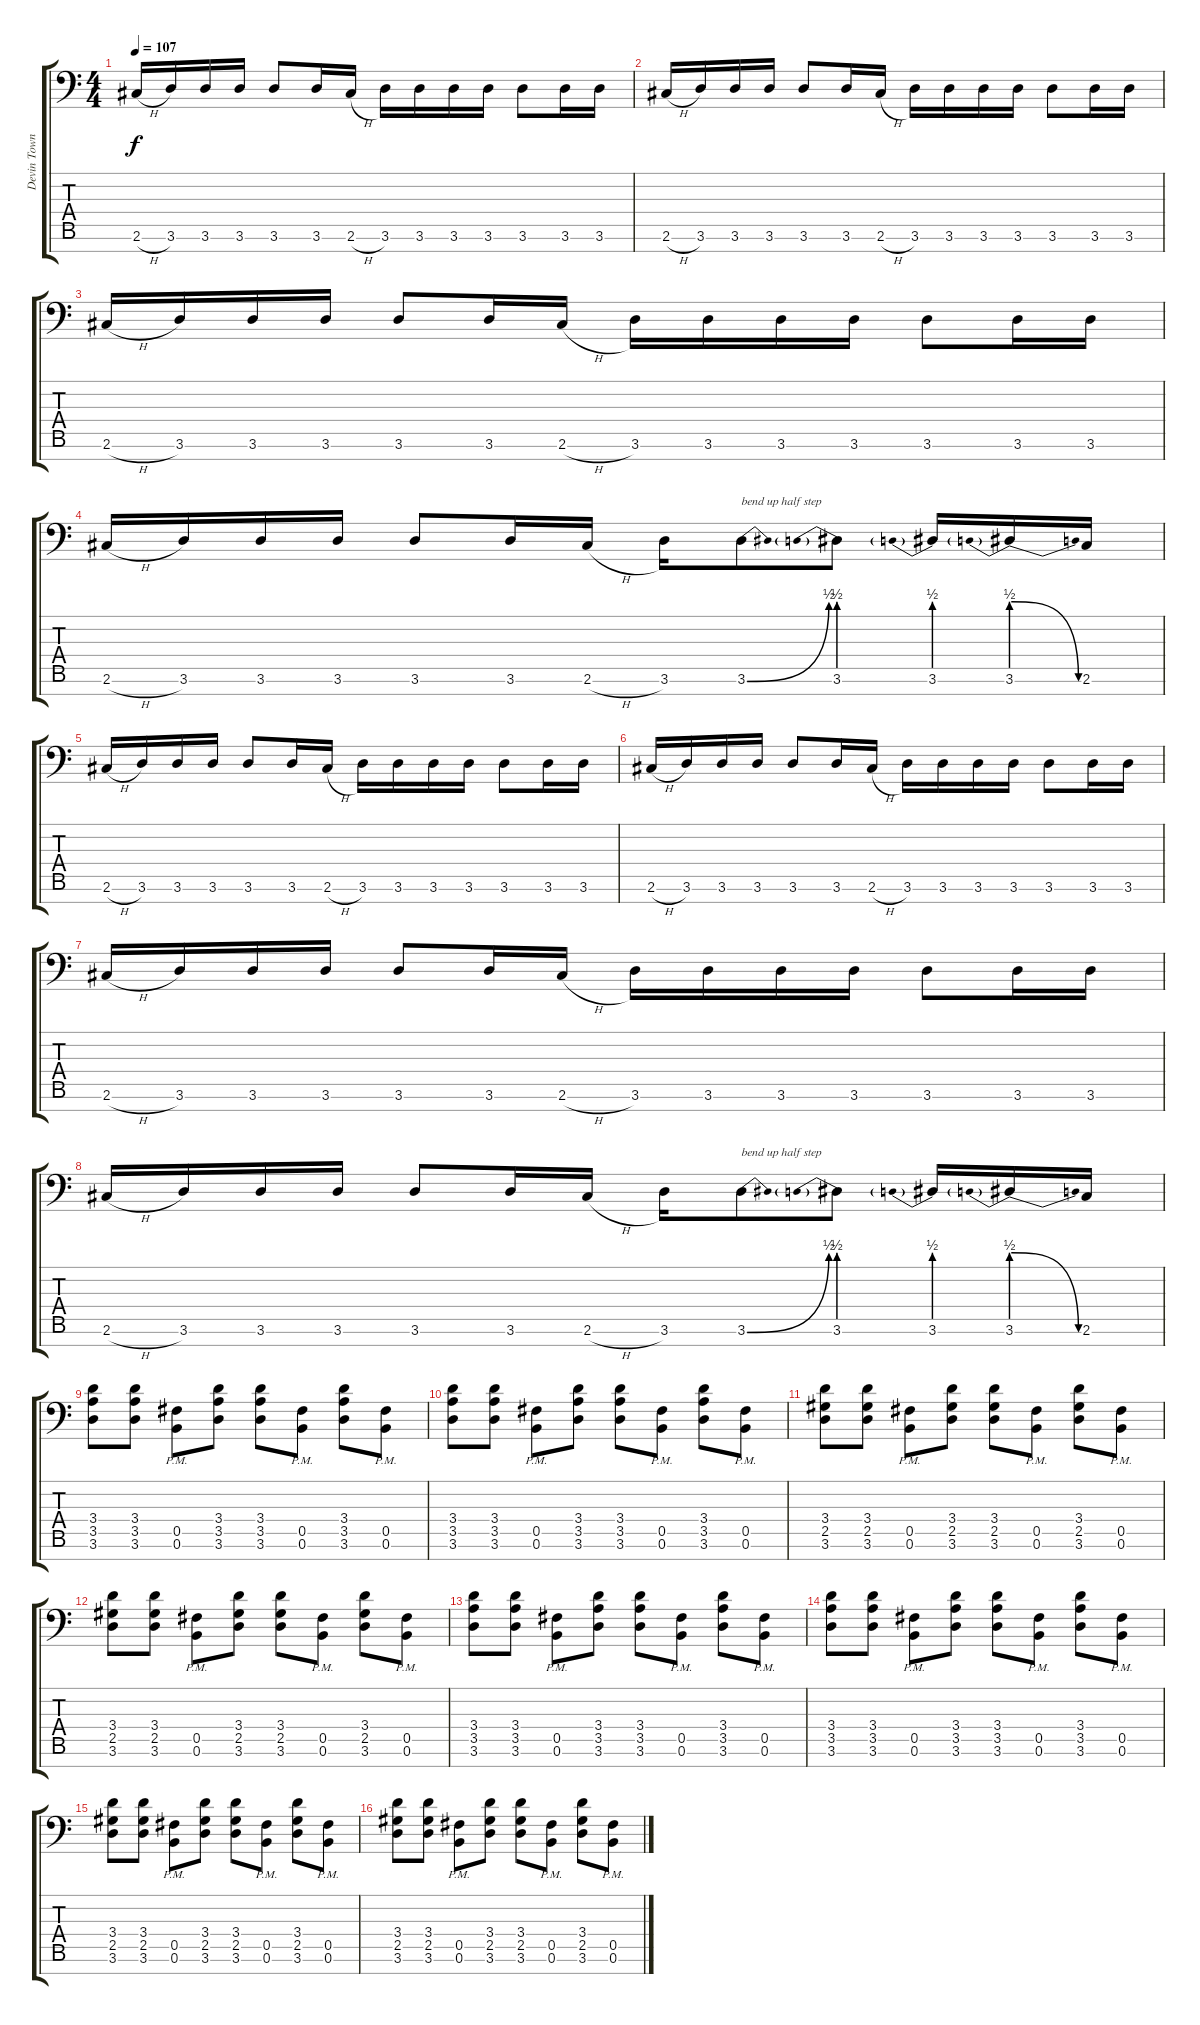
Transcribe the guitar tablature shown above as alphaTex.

\track ("Devin Townsend" "Devin Town") {instrument distortionguitar}
\staff {score tabs}
\tuning (Eb4 B3 Gb3 B2 Gb2 B1 Gb1) {hide}
\ts (4 4)
\tempo 107
\clef f4
\ks c
2.6{h}.16{dy f} 3.6.16 3.6.16 3.6.16 3.6.8 3.6.16 2.6{h}.16 3.6.16 3.6.16 3.6.16 3.6.16 3.6.8 3.6.16 3.6.16 |
2.6{h}.16 3.6.16 3.6.16 3.6.16 3.6.8 3.6.16 2.6{h}.16 3.6.16 3.6.16 3.6.16 3.6.16 3.6.8 3.6.16 3.6.16 |
2.6{h}.16 3.6.16 3.6.16 3.6.16 3.6.8 3.6.16 2.6{h}.16 3.6.16 3.6.16 3.6.16 3.6.16 3.6.8 3.6.16 3.6.16 |
2.6{h}.16 3.6.16 3.6.16 3.6.16 3.6.8 3.6.16 2.6{h}.16 3.6.16 3.6{be (bend 0 0 60 2)}.8{txt "bend up half step"} 3.6{be (prebend 0 2 60 2)}.8 3.6{be (prebend 0 2 60 2)}.16 3.6{be (prebendrelease 0 2 60 0)}.16 2.6.16 |
2.6{h}.16 3.6.16 3.6.16 3.6.16 3.6.8 3.6.16 2.6{h}.16 3.6.16 3.6.16 3.6.16 3.6.16 3.6.8 3.6.16 3.6.16 |
2.6{h}.16 3.6.16 3.6.16 3.6.16 3.6.8 3.6.16 2.6{h}.16 3.6.16 3.6.16 3.6.16 3.6.16 3.6.8 3.6.16 3.6.16 |
2.6{h}.16 3.6.16 3.6.16 3.6.16 3.6.8 3.6.16 2.6{h}.16 3.6.16 3.6.16 3.6.16 3.6.16 3.6.8 3.6.16 3.6.16 |
2.6{h}.16 3.6.16 3.6.16 3.6.16 3.6.8 3.6.16 2.6{h}.16 3.6.16 3.6{be (bend 0 0 60 2)}.8{txt "bend up half step"} 3.6{be (prebend 0 2 60 2)}.8 3.6{be (prebend 0 2 60 2)}.16 3.6{be (prebendrelease 0 2 60 0)}.16 2.6.16 |
(3.4 3.5 3.6).8 (3.4 3.5 3.6).8 (0.5{pm} 0.6{pm}).8 (3.4 3.5 3.6).8 (3.4 3.5 3.6).8 (0.5{pm} 0.6{pm}).8 (3.4 3.5 3.6).8 (0.5{pm} 0.6{pm}).8 |
(3.4 3.5 3.6).8 (3.4 3.5 3.6).8 (0.5{pm} 0.6{pm}).8 (3.4 3.5 3.6).8 (3.4 3.5 3.6).8 (0.5{pm} 0.6{pm}).8 (3.4 3.5 3.6).8 (0.5{pm} 0.6{pm}).8 |
(3.4 2.5 3.6).8 (3.4 2.5 3.6).8 (0.5{pm} 0.6{pm}).8 (3.4 2.5 3.6).8 (3.4 2.5 3.6).8 (0.5{pm} 0.6{pm}).8 (3.4 2.5 3.6).8 (0.5{pm} 0.6{pm}).8 |
(3.4 2.5 3.6).8 (3.4 2.5 3.6).8 (0.5{pm} 0.6{pm}).8 (3.4 2.5 3.6).8 (3.4 2.5 3.6).8 (0.5{pm} 0.6{pm}).8 (3.4 2.5 3.6).8 (0.5{pm} 0.6{pm}).8 |
(3.4 3.5 3.6).8 (3.4 3.5 3.6).8 (0.5{pm} 0.6{pm}).8 (3.4 3.5 3.6).8 (3.4 3.5 3.6).8 (0.5{pm} 0.6{pm}).8 (3.4 3.5 3.6).8 (0.5{pm} 0.6{pm}).8 |
(3.4 3.5 3.6).8 (3.4 3.5 3.6).8 (0.5{pm} 0.6{pm}).8 (3.4 3.5 3.6).8 (3.4 3.5 3.6).8 (0.5{pm} 0.6{pm}).8 (3.4 3.5 3.6).8 (0.5{pm} 0.6{pm}).8 |
(3.4 2.5 3.6).8 (3.4 2.5 3.6).8 (0.5{pm} 0.6{pm}).8 (3.4 2.5 3.6).8 (3.4 2.5 3.6).8 (0.5{pm} 0.6{pm}).8 (3.4 2.5 3.6).8 (0.5{pm} 0.6{pm}).8 |
(3.4 2.5 3.6).8 (3.4 2.5 3.6).8 (0.5{pm} 0.6{pm}).8 (3.4 2.5 3.6).8 (3.4 2.5 3.6).8 (0.5{pm} 0.6{pm}).8 (3.4 2.5 3.6).8 (0.5{pm} 0.6{pm}).8
